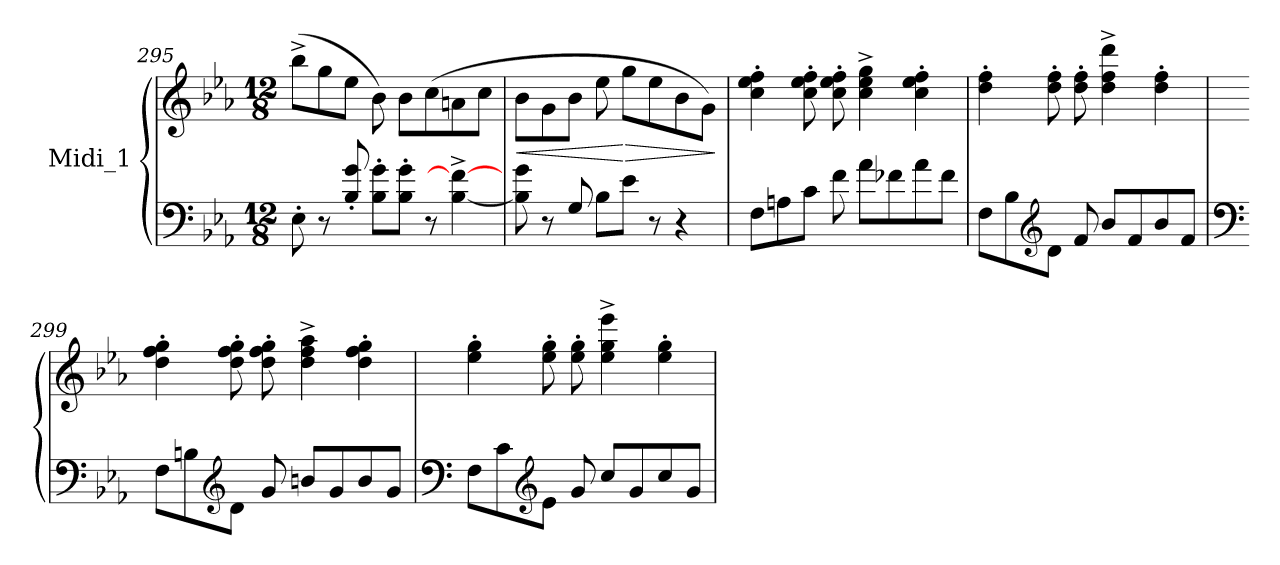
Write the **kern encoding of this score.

**kern	**kern	**dynam
*part1	*part1	*part1
*staff2	*staff1	*staff1/2
*I"Midi_1	*	*
*clefF4	*clefG2	*
*k[b-e-a-]	*k[b-e-a-]	*
*E-:	*E-:	*
*M12/8	*M12/8	*
=295	=295	=295
*^	*^	*
8E-'\	2ryy	(8bb-^\L	2ryy	.
8r	.	8gg\	.	.
8B-/' 8g/'	.	8ee-\J	.	.
8B-\' 8g\'L	.	8b-\)	.	.
8B-\' 8g\'J	2ryy	8b-\L	2ryy	.
8r	.	(>8cc\	.	.
[4B-\^ 4f#\_^	.	8an\	.	.
.	.	8cc\J	.	.
=296	=296	=296	=296	=296
!	!	!	!	!LO:HP:b
8B-\] 8g\	2ryy	8b-\L	2ryy	<
8r	.	8g\	.	.
8G/	.	8b-\J	.	.
8B-\L	.	8ee-\	.	.
!	!	!	!	!LO:HP:n=1:b
8e-\J	2ryy	8gg\L	2ryy	[ >
8r	.	8ee-\	.	.
4r	.	8b-\	.	.
.	.	8g\J)	.	.
*v	*v	*	*	*
*	*v	*v	*
.	.	]
!!LO:LB:g=z
=297	=297	=297
8F\L	4cc\' 4ee-\' 4ff\'	.
8An\	.	.
8c\J	8cc\' 8ee-\' 8ff\'	.
8f\	8cc\' 8ee-\' 8ff\'	.
8a-\L	4cc\^ 4ee-\^ 4gg\^	.
8f-X\	.	.
8a-\	4cc\' 4ee-\' 4ff\'	.
8f-\J	.	.
=298	=298	=298
8F\L	4dd\' 4ff\'	.
8B-\	.	.
*clefG2	*	*
8d\J	8dd\' 8ff\'	.
8f/	8dd\' 8ff\'	.
8b-/L	4dd\^ 4ff\^ 4ddd\^	.
8f/	.	.
8b-/	4dd\' 4ff\'	.
8f/J	.	.
=299	=299	=299
*clefF4	*	*
8F\L	4dd\' 4ff\' 4gg\'	.
8Bn\	.	.
*clefG2	*	*
8d\J	8dd\' 8ff\' 8gg\'	.
8g/	8dd\' 8ff\' 8gg\'	.
8bn/L	4dd\^ 4ff\^ 4aa-i\^	.
8g/	.	.
8b/	4dd\' 4ff\' 4gg\'	.
8g/J	.	.
!!LO:LB:g=z
=300	=300	=300
*clefF4	*	*
8F\L	4ee-\' 4gg\'	.
8c\	.	.
*clefG2	*	*
8e-\J	8ee-\' 8gg\'	.
8g/	8ee-\' 8gg\'	.
8cc/L	4ee-\^ 4gg\^ 4eee-\^	.
8g/	.	.
8cc/	4ee-\' 4gg\'	.
8g/J	.	.
=	=	=
*-	*-	*-
